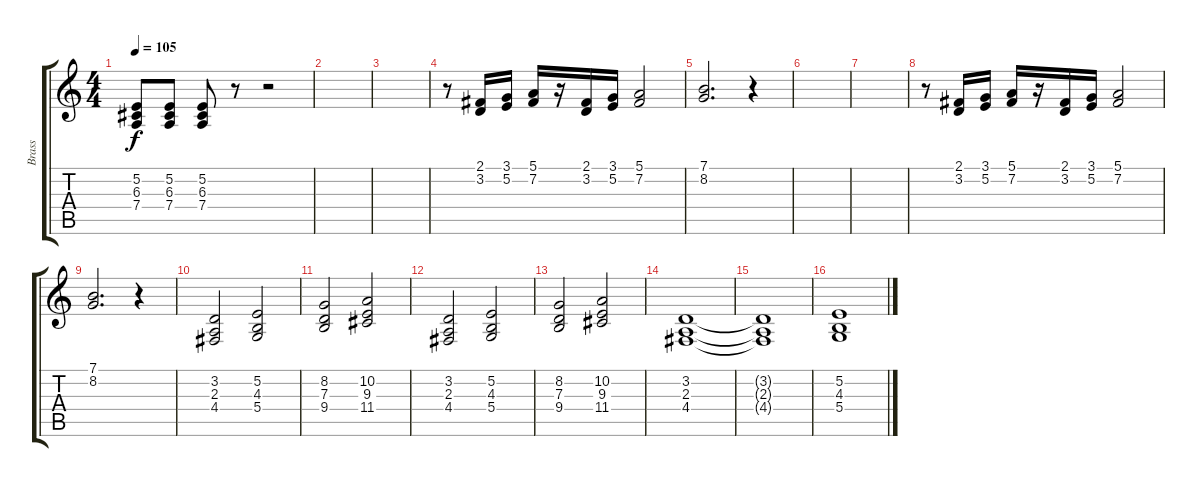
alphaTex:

\track ("Brass" "Brass") {instrument brasssection}
\staff {score tabs}
\tuning (E4 B3 G3 D3 A2 E2) {hide}
\ts (4 4)
\tempo 105
\clef g2
\ks c
(5.2 6.3 7.4).8{dy f} (5.2 6.3 7.4).8 (5.2 6.3 7.4).8 r.8 r.2 |
|
|
r.8 (2.1 3.2).16 (3.1 5.2).16 (5.1 7.2).16 r.16 (2.1 3.2).16 (3.1 5.2).16 (5.1 7.2).2 |
(7.1 8.2).2{d} r.4 |
|
|
r.8 (2.1 3.2).16 (3.1 5.2).16 (5.1 7.2).16 r.16 (2.1 3.2).16 (3.1 5.2).16 (5.1 7.2).2 |
(7.1 8.2).2{d} r.4 |
(3.2 2.3 4.4).2 (5.2 4.3 5.4).2 |
(8.2 7.3 9.4).2 (10.2 9.3 11.4).2 |
(3.2 2.3 4.4).2 (5.2 4.3 5.4).2 |
(8.2 7.3 9.4).2 (10.2 9.3 11.4).2 |
(3.2 2.3 4.4).1 |
(3.2{t} 2.3{t} 4.4{t}).1 |
(5.2 4.3 5.4).1
